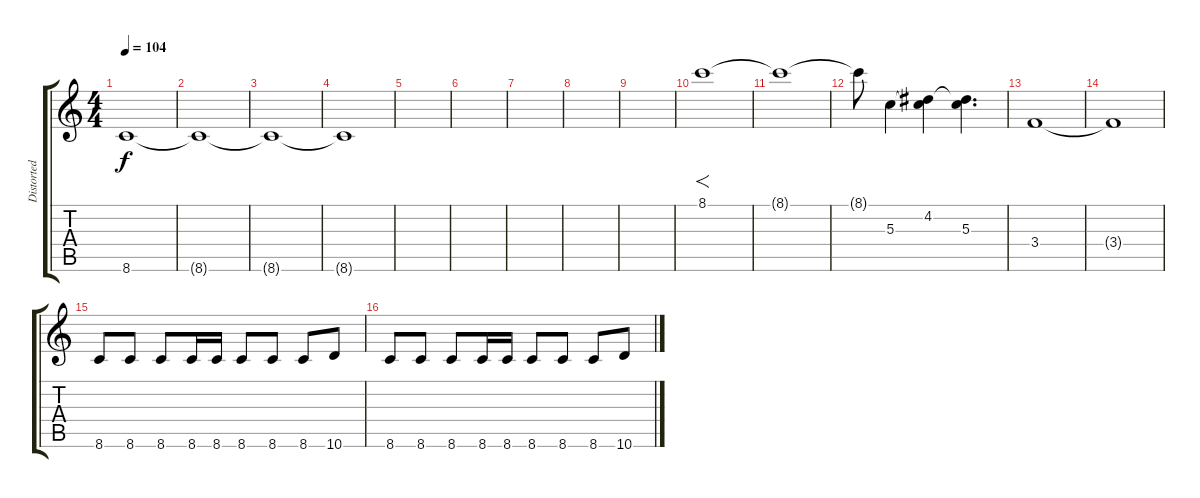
\track ("Distorted Guitar" "Distorted ") {instrument overdrivenguitar}
\staff {score tabs}
\tuning (E4 B3 G3 D3 A2 E2) {hide}
\ts (4 4)
\tempo 104
\clef g2
\ks c
8.6.1{dy f volume 0} |
8.6{t}.1 |
8.6{t}.1 |
8.6{t}.1 |
|
|
|
|
|
8.1.1{f volume 9} |
8.1{t}.1 |
8.1{t}.8 5.3.4{volume 8} (4.2 5.3{t}).4 (4.2{t} 5.3).4{d} |
3.4.1 |
3.4{t}.1{volume 11} |
8.6.8{volume 9} 8.6.8 8.6.8 8.6.16 8.6.16 8.6.8 8.6.8 8.6.8 10.6.8 |
8.6.8 8.6.8 8.6.8 8.6.16 8.6.16 8.6.8 8.6.8 8.6.8 10.6.8
